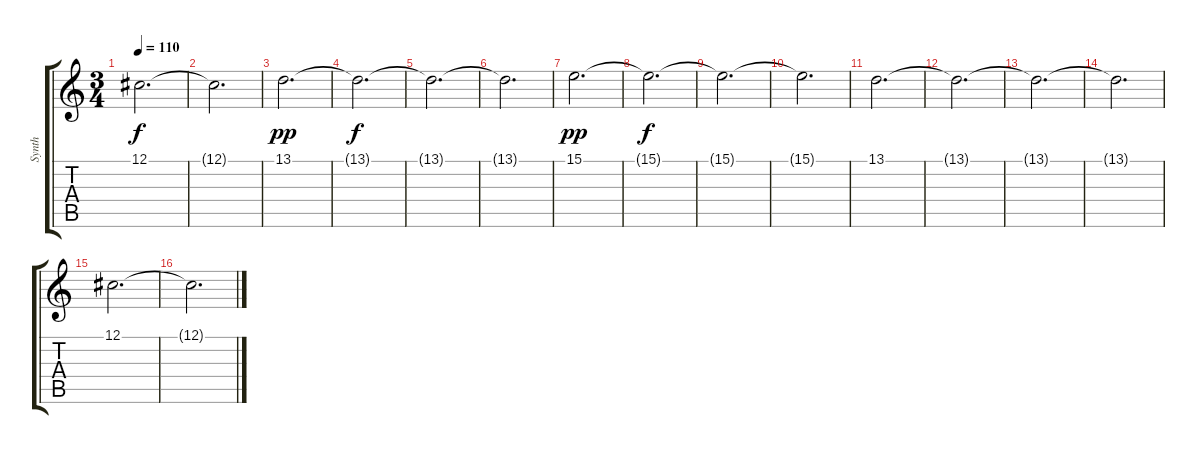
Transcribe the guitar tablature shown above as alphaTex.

\track ("Synth" "Synth") {instrument lead8bassandlead}
\staff {score tabs}
\tuning (Db4 Ab3 E3 B2 Gb2 B1) {hide}
\ts (3 4)
\tempo 110
\clef g2
\ks c
12.1{t}.2{d dy f} |
12.1{t}.2{d} |
13.1.2{d dy pp} |
13.1{t}.2{d dy f} |
13.1{t}.2{d} |
13.1{t}.2{d} |
15.1.2{d dy pp} |
15.1{t}.2{d dy f} |
15.1{t}.2{d} |
15.1{t}.2{d} |
13.1.2{d} |
13.1{t}.2{d} |
13.1{t}.2{d} |
13.1{t}.2{d} |
12.1.2{d} |
12.1{t}.2{d}
